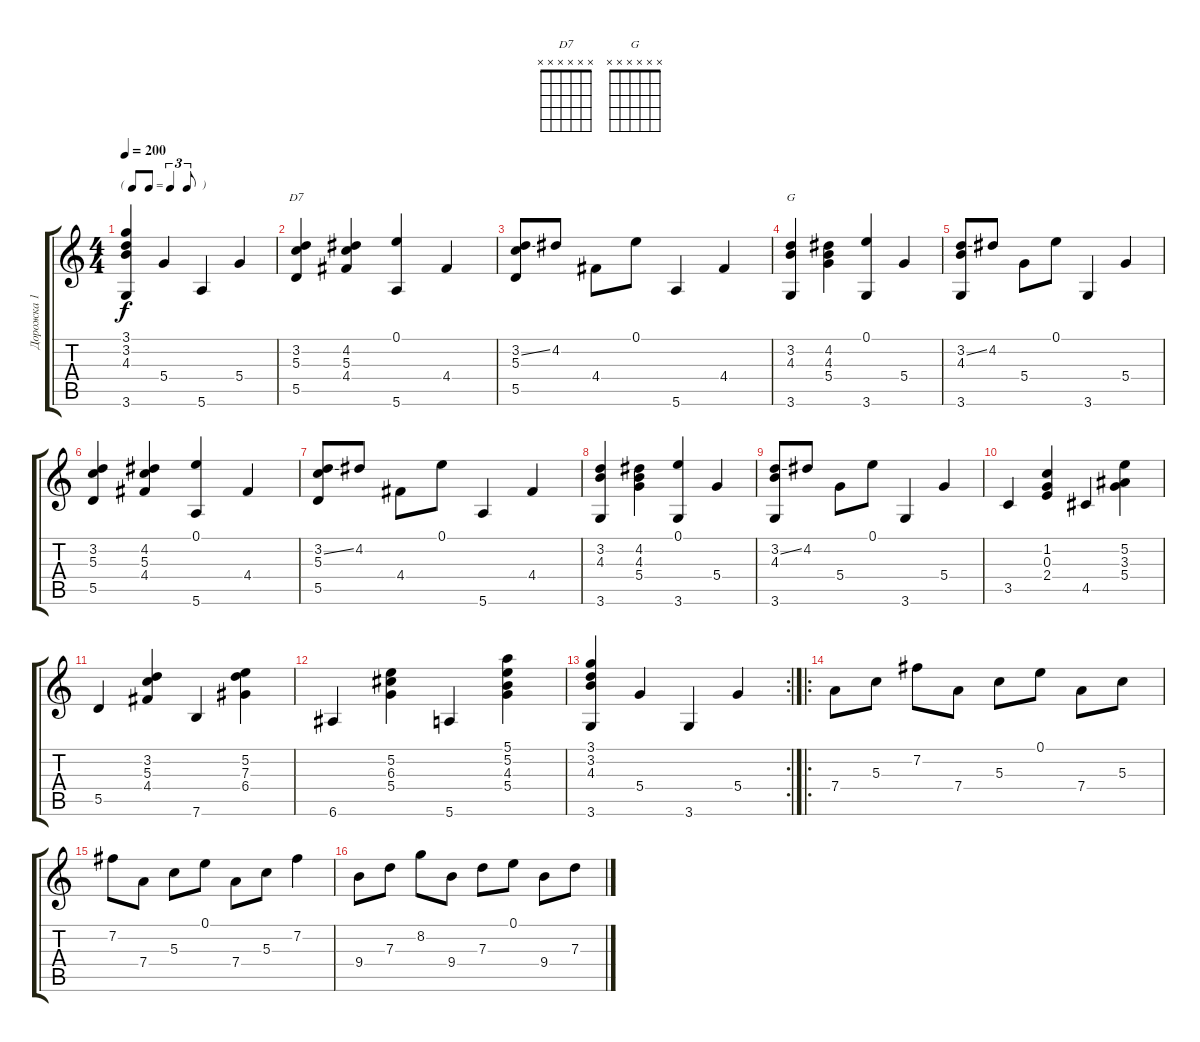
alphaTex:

\track ("Дорожка 1" "Дорожка 1") {instrument acousticguitarsteel}
\staff {score tabs}
\tuning (E4 B3 G3 D3 A2 E2) {hide}
\chord ("D7" x x x x x x)
\chord ("G" x x x x x x)
\ts (4 4)
\tf triplet8th
\tempo 200
\clef g2
\ks c
(3.1 3.2 4.3 3.6).4{dy f} 5.4.4 5.6.4 5.4.4 |
(3.2 5.3 5.5).4{ch "D7"} (4.2 5.3 4.4).4 (0.1 5.6).4 4.4.4 |
(3.2{ss} 5.3 5.5).8 4.2.8 4.4.8 0.1.8 5.6.4 4.4.4 |
(3.2 4.3 3.6).4{ch "G"} (4.2 4.3 5.4).4 (0.1 3.6).4 5.4.4 |
(3.2{ss} 4.3 3.6).8 4.2.8 5.4.8 0.1.8 3.6.4 5.4.4 |
(3.2 5.3 5.5).4 (4.2 5.3 4.4).4 (0.1 5.6).4 4.4.4 |
(3.2{ss} 5.3 5.5).8 4.2.8 4.4.8 0.1.8 5.6.4 4.4.4 |
(3.2 4.3 3.6).4 (4.2 4.3 5.4).4 (0.1 3.6).4 5.4.4 |
(3.2{ss} 4.3 3.6).8 4.2.8 5.4.8 0.1.8 3.6.4 5.4.4 |
3.5.4 (1.2 0.3 2.4).4 4.5.4 (5.2 3.3 5.4).4 |
5.5.4 (3.2 5.3 4.4).4 7.6.4 (5.2 7.3 6.4).4 |
6.6.4 (5.2 6.3 5.4).4 5.6.4 (5.1 5.2 4.3 5.4).4 |
\rc 2
(3.1 3.2 4.3 3.6).4 5.4.4 3.6.4 5.4.4 |
\ro
7.4.8 5.3.8 7.2.8 7.4.8 5.3.8 0.1.8 7.4.8 5.3.8 |
7.2.8 7.4.8 5.3.8 0.1.8 7.4.8 5.3.8 7.2.4 |
9.4.8 7.3.8 8.2.8 9.4.8 7.3.8 0.1.8 9.4.8 7.3.8
